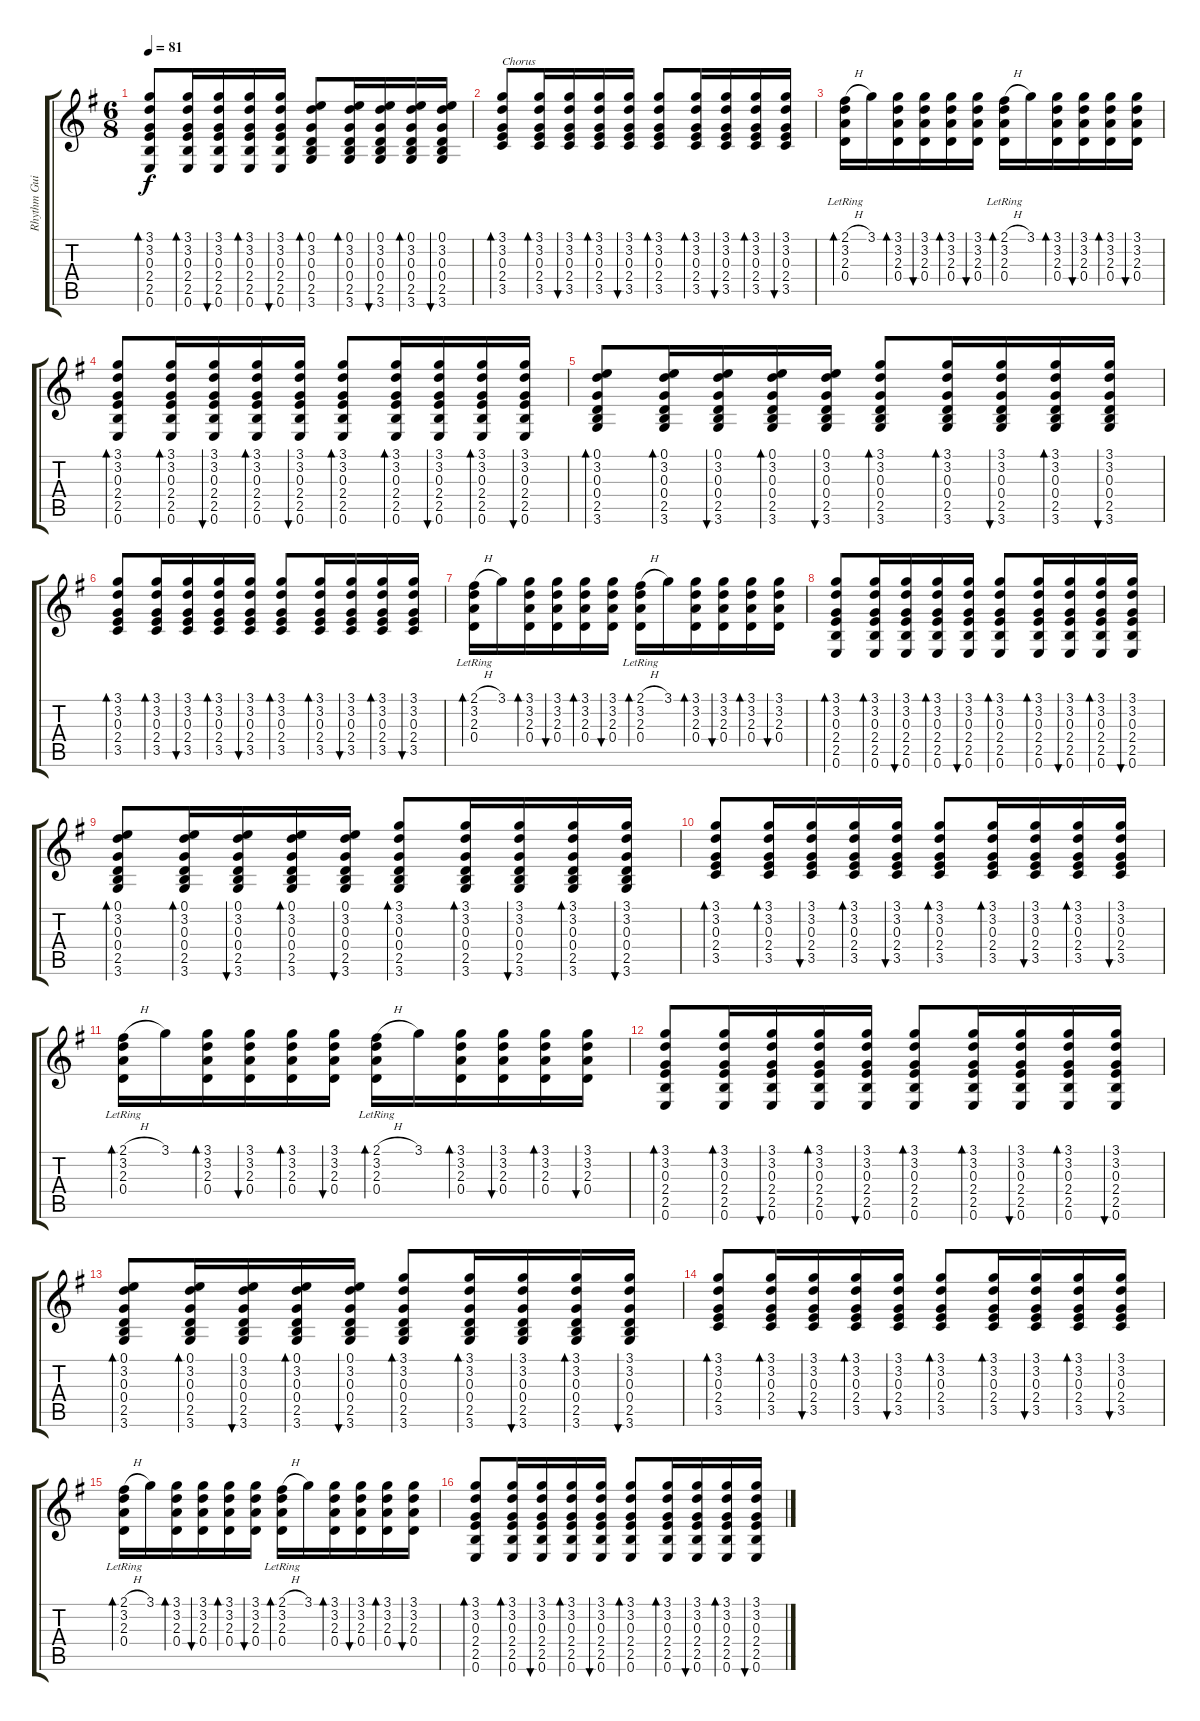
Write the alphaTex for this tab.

\track ("Rhythm Guitar" "Rhythm Gui") {instrument acousticguitarsteel}
\staff {score tabs}
\tuning (E4 B3 G3 D3 A2 E2) {hide}
\ts (6 8)
\tempo 81
\clef g2
\ks g
(3.1 3.2 0.3 2.4 2.5 0.6).8{bd 30 dy f} (3.1 3.2 0.3 2.4 2.5 0.6).16{bd 30} (3.1 3.2 0.3 2.4 2.5 0.6).16{bu 30} (3.1 3.2 0.3 2.4 2.5 0.6).16{bd 30} (3.1 3.2 0.3 2.4 2.5 0.6).16{bu 30} (0.1 3.2 0.3 0.4 2.5 3.6).8{bd 30} (0.1 3.2 0.3 0.4 2.5 3.6).16{bd 30} (0.1 3.2 0.3 0.4 2.5 3.6).16{bu 30} (0.1 3.2 0.3 0.4 2.5 3.6).16{bd 30} (0.1 3.2 0.3 0.4 2.5 3.6).16{bu 30} |
(3.1 3.2 0.3 2.4 3.5).8{bd 30 txt "Chorus"} (3.1 3.2 0.3 2.4 3.5).16{bd 30} (3.1 3.2 0.3 2.4 3.5).16{bu 30} (3.1 3.2 0.3 2.4 3.5).16{bd 30} (3.1 3.2 0.3 2.4 3.5).16{bu 30} (3.1 3.2 0.3 2.4 3.5).8{bd 30} (3.1 3.2 0.3 2.4 3.5).16{bd 30} (3.1 3.2 0.3 2.4 3.5).16{bu 30} (3.1 3.2 0.3 2.4 3.5).16{bd 30} (3.1 3.2 0.3 2.4 3.5).16{bu 30} |
(2.1{h lr} 3.2{lr} 2.3{lr} 0.4{lr}).16{bd 30} 3.1.16 (3.1 3.2 2.3 0.4).16{bd 30} (3.1 3.2 2.3 0.4).16{bu 30} (3.1 3.2 2.3 0.4).16{bd 30} (3.1 3.2 2.3 0.4).16{bu 30} (2.1{h lr} 3.2{lr} 2.3{lr} 0.4{lr}).16{bd 30} 3.1.16 (3.1 3.2 2.3 0.4).16{bd 30} (3.1 3.2 2.3 0.4).16{bu 30} (3.1 3.2 2.3 0.4).16{bd 30} (3.1 3.2 2.3 0.4).16{bu 30} |
(3.1 3.2 0.3 2.4 2.5 0.6).8{bd 30} (3.1 3.2 0.3 2.4 2.5 0.6).16{bd 30} (3.1 3.2 0.3 2.4 2.5 0.6).16{bu 30} (3.1 3.2 0.3 2.4 2.5 0.6).16{bd 30} (3.1 3.2 0.3 2.4 2.5 0.6).16{bu 30} (3.1 3.2 0.3 2.4 2.5 0.6).8{bd 30} (3.1 3.2 0.3 2.4 2.5 0.6).16{bd 30} (3.1 3.2 0.3 2.4 2.5 0.6).16{bu 30} (3.1 3.2 0.3 2.4 2.5 0.6).16{bd 30} (3.1 3.2 0.3 2.4 2.5 0.6).16{bu 30} |
(0.1 3.2 0.3 0.4 2.5 3.6).8{bd 30} (0.1 3.2 0.3 0.4 2.5 3.6).16{bd 30} (0.1 3.2 0.3 0.4 2.5 3.6).16{bu 30} (0.1 3.2 0.3 0.4 2.5 3.6).16{bd 30} (0.1 3.2 0.3 0.4 2.5 3.6).16{bu 30} (3.1 3.2 0.3 0.4 2.5 3.6).8{bd 30} (3.1 3.2 0.3 0.4 2.5 3.6).16{bd 30} (3.1 3.2 0.3 0.4 2.5 3.6).16{bu 30} (3.1 3.2 0.3 0.4 2.5 3.6).16{bd 30} (3.1 3.2 0.3 0.4 2.5 3.6).16{bu 30} |
(3.1 3.2 0.3 2.4 3.5).8{bd 30} (3.1 3.2 0.3 2.4 3.5).16{bd 30} (3.1 3.2 0.3 2.4 3.5).16{bu 30} (3.1 3.2 0.3 2.4 3.5).16{bd 30} (3.1 3.2 0.3 2.4 3.5).16{bu 30} (3.1 3.2 0.3 2.4 3.5).8{bd 30} (3.1 3.2 0.3 2.4 3.5).16{bd 30} (3.1 3.2 0.3 2.4 3.5).16{bu 30} (3.1 3.2 0.3 2.4 3.5).16{bd 30} (3.1 3.2 0.3 2.4 3.5).16{bu 30} |
(2.1{h lr} 3.2{lr} 2.3{lr} 0.4{lr}).16{bd 30} 3.1.16 (3.1 3.2 2.3 0.4).16{bd 30} (3.1 3.2 2.3 0.4).16{bu 30} (3.1 3.2 2.3 0.4).16{bd 30} (3.1 3.2 2.3 0.4).16{bu 30} (2.1{h lr} 3.2{lr} 2.3{lr} 0.4{lr}).16{bd 30} 3.1.16 (3.1 3.2 2.3 0.4).16{bd 30} (3.1 3.2 2.3 0.4).16{bu 30} (3.1 3.2 2.3 0.4).16{bd 30} (3.1 3.2 2.3 0.4).16{bu 30} |
(3.1 3.2 0.3 2.4 2.5 0.6).8{bd 30} (3.1 3.2 0.3 2.4 2.5 0.6).16{bd 30} (3.1 3.2 0.3 2.4 2.5 0.6).16{bu 30} (3.1 3.2 0.3 2.4 2.5 0.6).16{bd 30} (3.1 3.2 0.3 2.4 2.5 0.6).16{bu 30} (3.1 3.2 0.3 2.4 2.5 0.6).8{bd 30} (3.1 3.2 0.3 2.4 2.5 0.6).16{bd 30} (3.1 3.2 0.3 2.4 2.5 0.6).16{bu 30} (3.1 3.2 0.3 2.4 2.5 0.6).16{bd 30} (3.1 3.2 0.3 2.4 2.5 0.6).16{bu 30} |
(0.1 3.2 0.3 0.4 2.5 3.6).8{bd 30} (0.1 3.2 0.3 0.4 2.5 3.6).16{bd 30} (0.1 3.2 0.3 0.4 2.5 3.6).16{bu 30} (0.1 3.2 0.3 0.4 2.5 3.6).16{bd 30} (0.1 3.2 0.3 0.4 2.5 3.6).16{bu 30} (3.1 3.2 0.3 0.4 2.5 3.6).8{bd 30} (3.1 3.2 0.3 0.4 2.5 3.6).16{bd 30} (3.1 3.2 0.3 0.4 2.5 3.6).16{bu 30} (3.1 3.2 0.3 0.4 2.5 3.6).16{bd 30} (3.1 3.2 0.3 0.4 2.5 3.6).16{bu 30} |
(3.1 3.2 0.3 2.4 3.5).8{bd 30} (3.1 3.2 0.3 2.4 3.5).16{bd 30} (3.1 3.2 0.3 2.4 3.5).16{bu 30} (3.1 3.2 0.3 2.4 3.5).16{bd 30} (3.1 3.2 0.3 2.4 3.5).16{bu 30} (3.1 3.2 0.3 2.4 3.5).8{bd 30} (3.1 3.2 0.3 2.4 3.5).16{bd 30} (3.1 3.2 0.3 2.4 3.5).16{bu 30} (3.1 3.2 0.3 2.4 3.5).16{bd 30} (3.1 3.2 0.3 2.4 3.5).16{bu 30} |
(2.1{h lr} 3.2{lr} 2.3{lr} 0.4{lr}).16{bd 30} 3.1.16 (3.1 3.2 2.3 0.4).16{bd 30} (3.1 3.2 2.3 0.4).16{bu 30} (3.1 3.2 2.3 0.4).16{bd 30} (3.1 3.2 2.3 0.4).16{bu 30} (2.1{h lr} 3.2{lr} 2.3{lr} 0.4{lr}).16{bd 30} 3.1.16 (3.1 3.2 2.3 0.4).16{bd 30} (3.1 3.2 2.3 0.4).16{bu 30} (3.1 3.2 2.3 0.4).16{bd 30} (3.1 3.2 2.3 0.4).16{bu 30} |
(3.1 3.2 0.3 2.4 2.5 0.6).8{bd 30} (3.1 3.2 0.3 2.4 2.5 0.6).16{bd 30} (3.1 3.2 0.3 2.4 2.5 0.6).16{bu 30} (3.1 3.2 0.3 2.4 2.5 0.6).16{bd 30} (3.1 3.2 0.3 2.4 2.5 0.6).16{bu 30} (3.1 3.2 0.3 2.4 2.5 0.6).8{bd 30} (3.1 3.2 0.3 2.4 2.5 0.6).16{bd 30} (3.1 3.2 0.3 2.4 2.5 0.6).16{bu 30} (3.1 3.2 0.3 2.4 2.5 0.6).16{bd 30} (3.1 3.2 0.3 2.4 2.5 0.6).16{bu 30} |
(0.1 3.2 0.3 0.4 2.5 3.6).8{bd 30} (0.1 3.2 0.3 0.4 2.5 3.6).16{bd 30} (0.1 3.2 0.3 0.4 2.5 3.6).16{bu 30} (0.1 3.2 0.3 0.4 2.5 3.6).16{bd 30} (0.1 3.2 0.3 0.4 2.5 3.6).16{bu 30} (3.1 3.2 0.3 0.4 2.5 3.6).8{bd 30} (3.1 3.2 0.3 0.4 2.5 3.6).16{bd 30} (3.1 3.2 0.3 0.4 2.5 3.6).16{bu 30} (3.1 3.2 0.3 0.4 2.5 3.6).16{bd 30} (3.1 3.2 0.3 0.4 2.5 3.6).16{bu 30} |
(3.1 3.2 0.3 2.4 3.5).8{bd 30} (3.1 3.2 0.3 2.4 3.5).16{bd 30} (3.1 3.2 0.3 2.4 3.5).16{bu 30} (3.1 3.2 0.3 2.4 3.5).16{bd 30} (3.1 3.2 0.3 2.4 3.5).16{bu 30} (3.1 3.2 0.3 2.4 3.5).8{bd 30} (3.1 3.2 0.3 2.4 3.5).16{bd 30} (3.1 3.2 0.3 2.4 3.5).16{bu 30} (3.1 3.2 0.3 2.4 3.5).16{bd 30} (3.1 3.2 0.3 2.4 3.5).16{bu 30} |
(2.1{h lr} 3.2{lr} 2.3{lr} 0.4{lr}).16{bd 30} 3.1.16 (3.1 3.2 2.3 0.4).16{bd 30} (3.1 3.2 2.3 0.4).16{bu 30} (3.1 3.2 2.3 0.4).16{bd 30} (3.1 3.2 2.3 0.4).16{bu 30} (2.1{h lr} 3.2{lr} 2.3{lr} 0.4{lr}).16{bd 30} 3.1.16 (3.1 3.2 2.3 0.4).16{bd 30} (3.1 3.2 2.3 0.4).16{bu 30} (3.1 3.2 2.3 0.4).16{bd 30} (3.1 3.2 2.3 0.4).16{bu 30} |
(3.1 3.2 0.3 2.4 2.5 0.6).8{bd 30} (3.1 3.2 0.3 2.4 2.5 0.6).16{bd 30} (3.1 3.2 0.3 2.4 2.5 0.6).16{bu 30} (3.1 3.2 0.3 2.4 2.5 0.6).16{bd 30} (3.1 3.2 0.3 2.4 2.5 0.6).16{bu 30} (3.1 3.2 0.3 2.4 2.5 0.6).8{bd 30} (3.1 3.2 0.3 2.4 2.5 0.6).16{bd 30} (3.1 3.2 0.3 2.4 2.5 0.6).16{bu 30} (3.1 3.2 0.3 2.4 2.5 0.6).16{bd 30} (3.1 3.2 0.3 2.4 2.5 0.6).16{bu 30}
